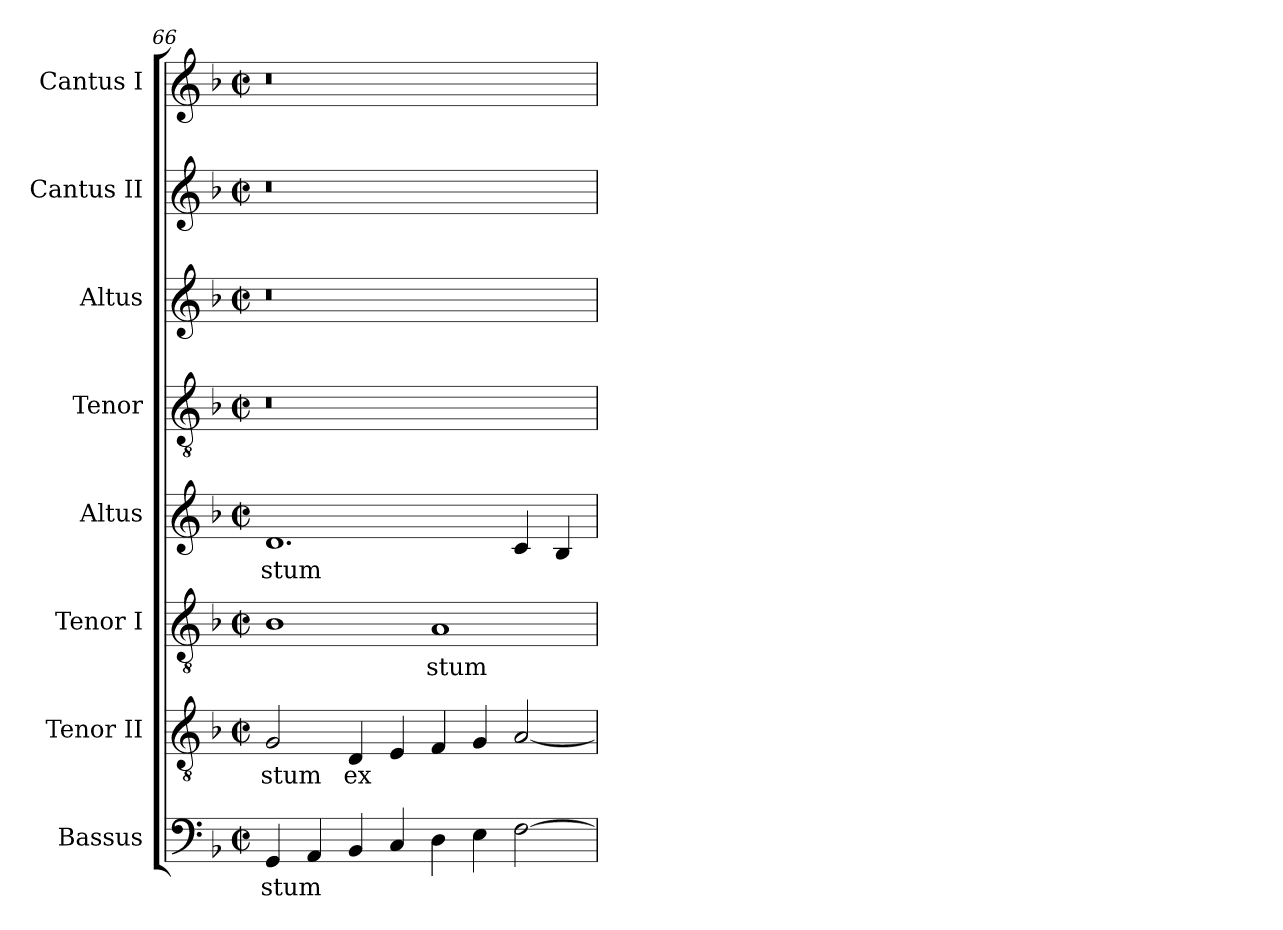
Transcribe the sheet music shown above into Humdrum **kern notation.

**kern	**text	**kern	**text	**kern	**text	**kern	**text	**kern	**kern	**kern	**kern
*part8	*part8	*part7	*part7	*part6	*part6	*part5	*part5	*part4	*part3	*part2	*part1
*staff8	*staff8	*staff7	*staff7	*staff6	*staff6	*staff5	*staff5	*staff4	*staff3	*staff2	*staff1
*I"Bassus	*	*I"Tenor II	*	*I"Tenor I	*	*I"Altus	*	*I"Tenor	*I"Altus	*I"Cantus II	*I"Cantus I
!!LO:PB:g=z
*clefF4	*	*clefGv2	*	*clefGv2	*	*clefG2	*	*clefGv2	*clefG2	*clefG2	*clefG2
*k[b-]	*	*k[b-]	*	*k[b-]	*	*k[b-]	*	*k[b-]	*k[b-]	*k[b-]	*k[b-]
*F:	*	*F:	*	*F:	*	*F:	*	*F:	*F:	*F:	*F:
*M2/2	*	*M2/2	*	*M2/2	*	*M2/2	*	*M2/2	*M2/2	*M2/2	*M2/2
*met(c|)	*	*met(c|)	*	*met(c|)	*	*met(c|)	*	*met(c|)	*met(c|)	*met(c|)	*met(c|)
=66	=66	=66	=66	=66	=66	=66	=66	=66	=66	=66	=66
!	!LO:LY:b	!	!LO:LY:b:cj	!	!	!	!LO:LY:b	!	!	!	!
4GG/	-stum	2G/	-stum	1B-	.	1.d	stum	0r	0r	0r	0r
4AA/	.	.	.	.	.	.	.	.	.	.	.
!	!	!	!LO:LY:b:cj	!	!	!	!	!	!	!	!
4BB-/	.	4D/	ex	.	.	.	.	.	.	.	.
4C/	.	4E/	.	.	.	.	.	.	.	.	.
!	!	!	!	!	!LO:LY:b:cj	!	!	!	!	!	!
4D\	.	4F/	.	1A	-stum	.	.	.	.	.	.
4E\	.	4G/	.	.	.	.	.	.	.	.	.
[>2F\	.	[<2A/	.	.	.	4c/	.	.	.	.	.
.	.	.	.	.	.	4B-/	.	.	.	.	.
=	=	=	=	=	=	=	=	=	=	=	=
*-	*-	*-	*-	*-	*-	*-	*-	*-	*-	*-	*-
